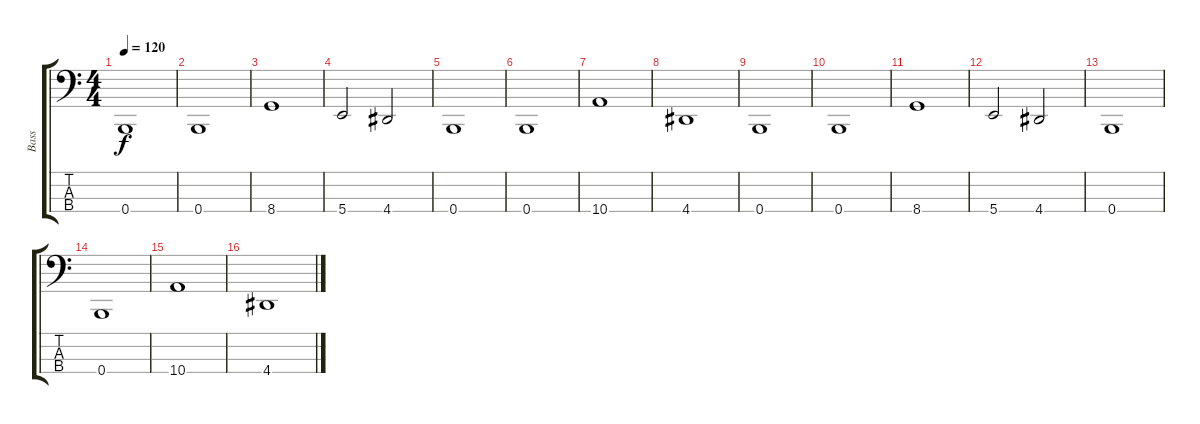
\track ("Bass" "Bass") {instrument electricbasspick}
\staff {score tabs}
\tuning (E2 B1 Gb1 B0) {hide}
\ts (4 4)
\tempo 120
\clef f4
\ks c
0.4.1{dy f} |
0.4.1 |
8.4.1 |
5.4.2 4.4.2 |
0.4.1 |
0.4.1 |
10.4.1 |
4.4.1 |
0.4.1 |
0.4.1 |
8.4.1 |
5.4.2 4.4.2 |
0.4.1 |
0.4.1 |
10.4.1 |
4.4.1
